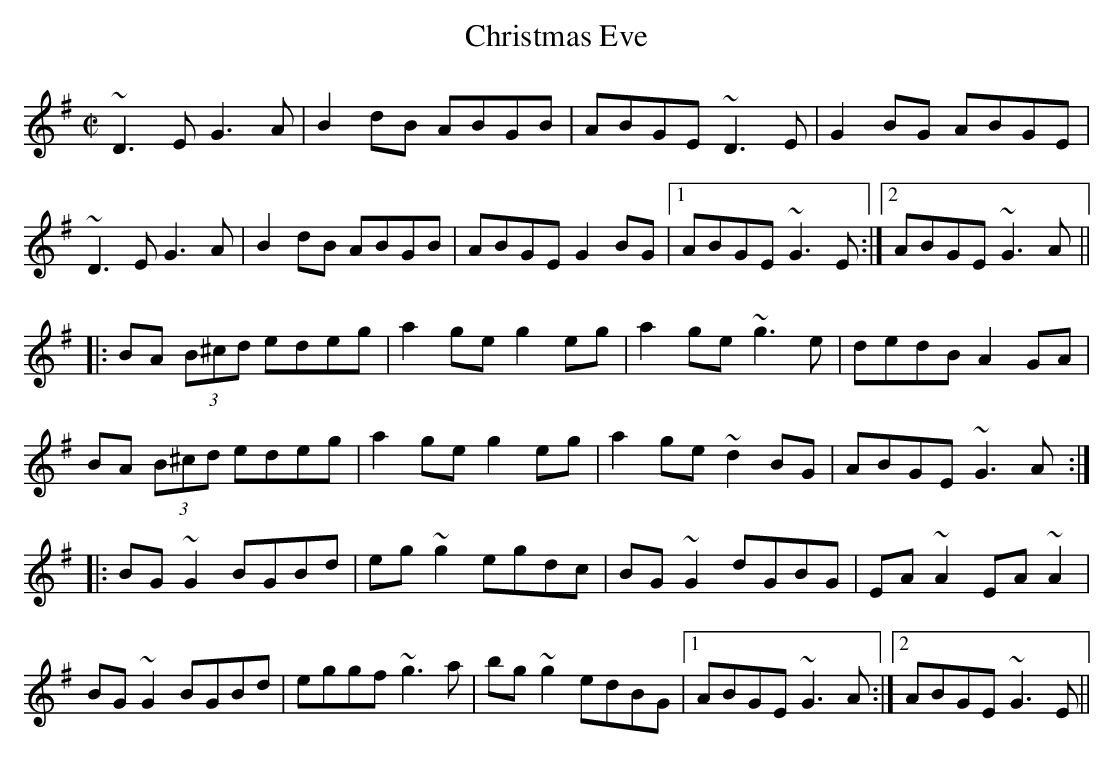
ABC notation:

X:1
T:Christmas Eve
M:C|
K:G
~D3E G3A|B2dB ABGB|ABGE ~D3E|G2BG ABGE|
~D3E G3A|B2dB ABGB|ABGE G2BG|1 ABGE ~G3E:|2 ABGE ~G3A||
|:BA (3B^cd edeg|a2ge g2eg|a2ge ~g3e|dedB A2GA|
BA (3B^cd edeg|a2ge g2eg|a2ge ~d2BG|ABGE ~G3A:|
|:BG~G2 BGBd|eg~g2 egdc|BG~G2 dGBG|EA~A2 EA~A2|
BG~G2 BGBd|eggf ~g3a|bg~g2 edBG|1 ABGE ~G3A:|2 ABGE ~G3E||
